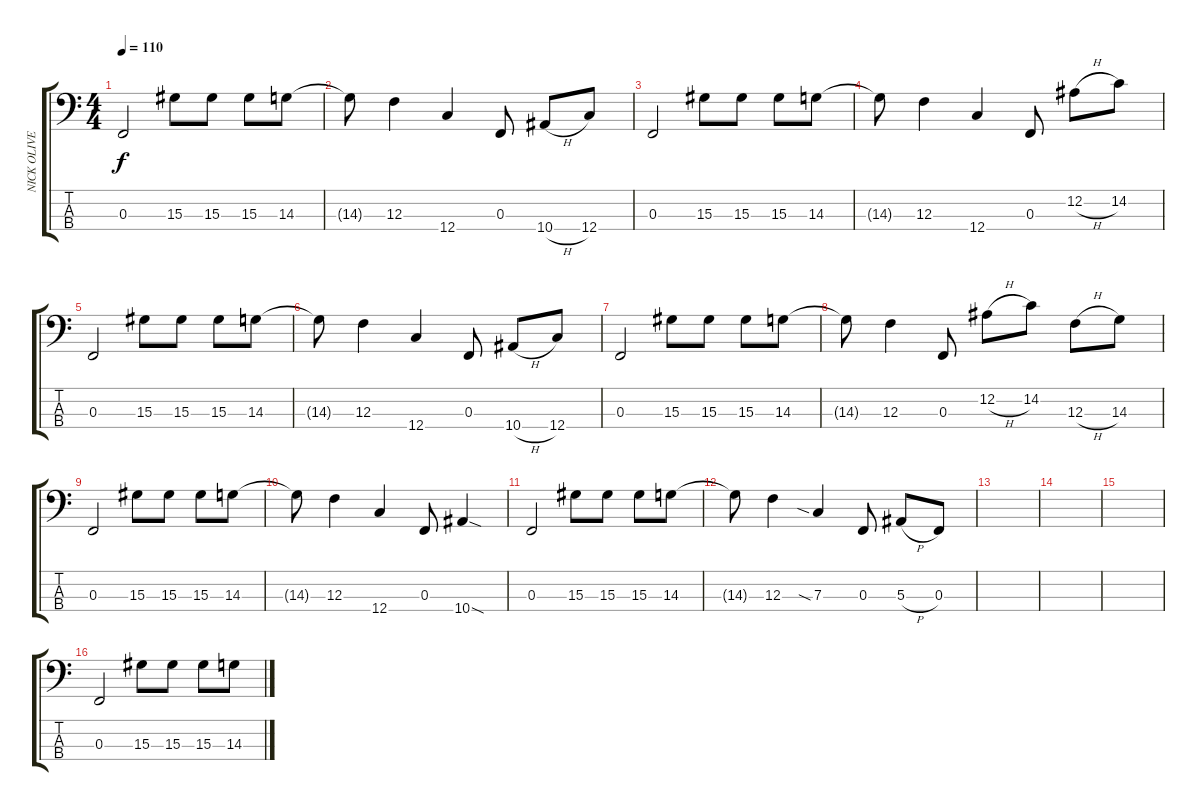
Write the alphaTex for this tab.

\track ("NICK OLIVERI" "NICK OLIVE") {instrument electricbasspick}
\staff {score tabs}
\tuning (Eb2 Bb1 F1 C1) {hide}
\ts (4 4)
\tempo 110
\clef f4
\ks c
0.3.2{dy f} 15.3.8 15.3.8 15.3.8 14.3.8 |
14.3{t}.8 12.3.4 12.4.4 0.3.8 10.4{h}.8 12.4.8 |
0.3.2 15.3.8 15.3.8 15.3.8 14.3.8 |
14.3{t}.8 12.3.4 12.4.4 0.3.8 12.2{h}.8 14.2.8 |
0.3.2 15.3.8 15.3.8 15.3.8 14.3.8 |
14.3{t}.8 12.3.4 12.4.4 0.3.8 10.4{h}.8 12.4.8 |
0.3.2 15.3.8 15.3.8 15.3.8 14.3.8 |
14.3{t}.8 12.3.4 0.3.8 12.2{h}.8 14.2.8 12.3{h}.8 14.3.8 |
0.3.2 15.3.8 15.3.8 15.3.8 14.3.8 |
14.3{t}.8 12.3.4 12.4.4 0.3.8 10.4{sod}.4 |
0.3.2{volume 8} 15.3.8 15.3.8 15.3.8 14.3.8 |
14.3{t}.8{volume 4} 12.3.4 7.3{sia}.4 0.3.8 5.3{h}.8 0.3.8 |
|
|
|
0.3.2{volume 16} 15.3.8 15.3.8 15.3.8 14.3.8
